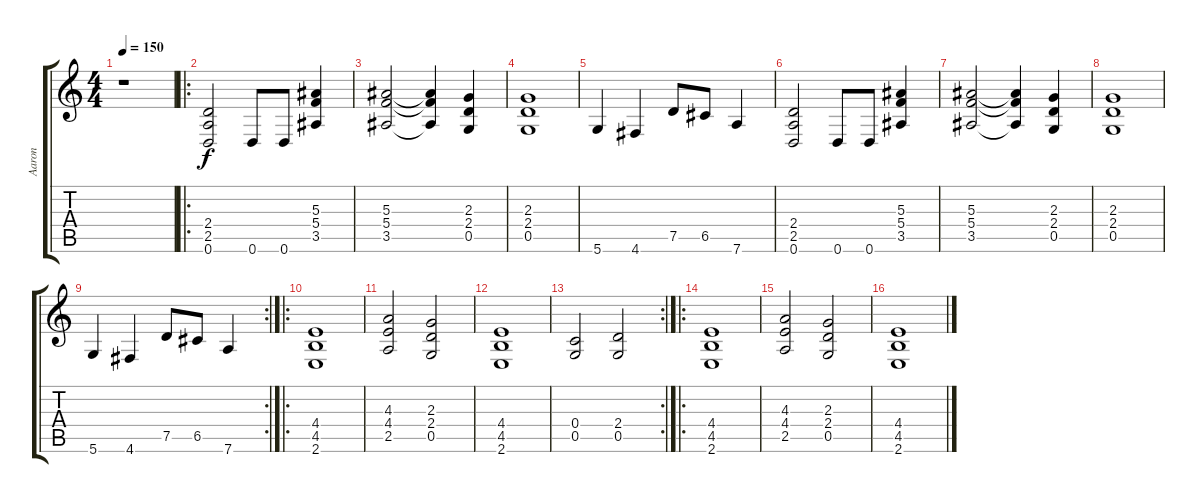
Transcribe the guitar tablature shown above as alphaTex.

\track ("Aaron" "Aaron") {instrument distortionguitar}
\staff {score tabs}
\tuning (D4 A3 F3 C3 G2 D2) {hide}
\ts (4 4)
\tempo 150
\clef g2
\ks c
r.1{dy f instrument distortionguitar} |
\ro
(2.4 2.5 0.6).2 0.6.8 0.6.8 (5.3 5.4 3.5).4 |
(5.3 5.4 3.5).2 (5.3{t} 5.4{t} 3.5{t}).4 (2.3 2.4 0.5).4 |
(2.3 2.4 0.5).1 |
5.6.4 4.6.4 7.5.8 6.5.8 7.6.4 |
(2.4 2.5 0.6).2 0.6.8 0.6.8 (5.3 5.4 3.5).4 |
(5.3 5.4 3.5).2 (5.3{t} 5.4{t} 3.5{t}).4 (2.3 2.4 0.5).4 |
(2.3 2.4 0.5).1 |
\rc 2
5.6.4 4.6.4 7.5.8 6.5.8 7.6.4 |
\ro
(4.4 4.5 2.6).1 |
(4.3 4.4 2.5).2 (2.3 2.4 0.5).2 |
(4.4 4.5 2.6).1 |
\rc 2
(0.4 0.5).2 (2.4 0.5).2 |
\ro
(4.4 4.5 2.6).1 |
(4.3 4.4 2.5).2 (2.3 2.4 0.5).2 |
(4.4 4.5 2.6).1
